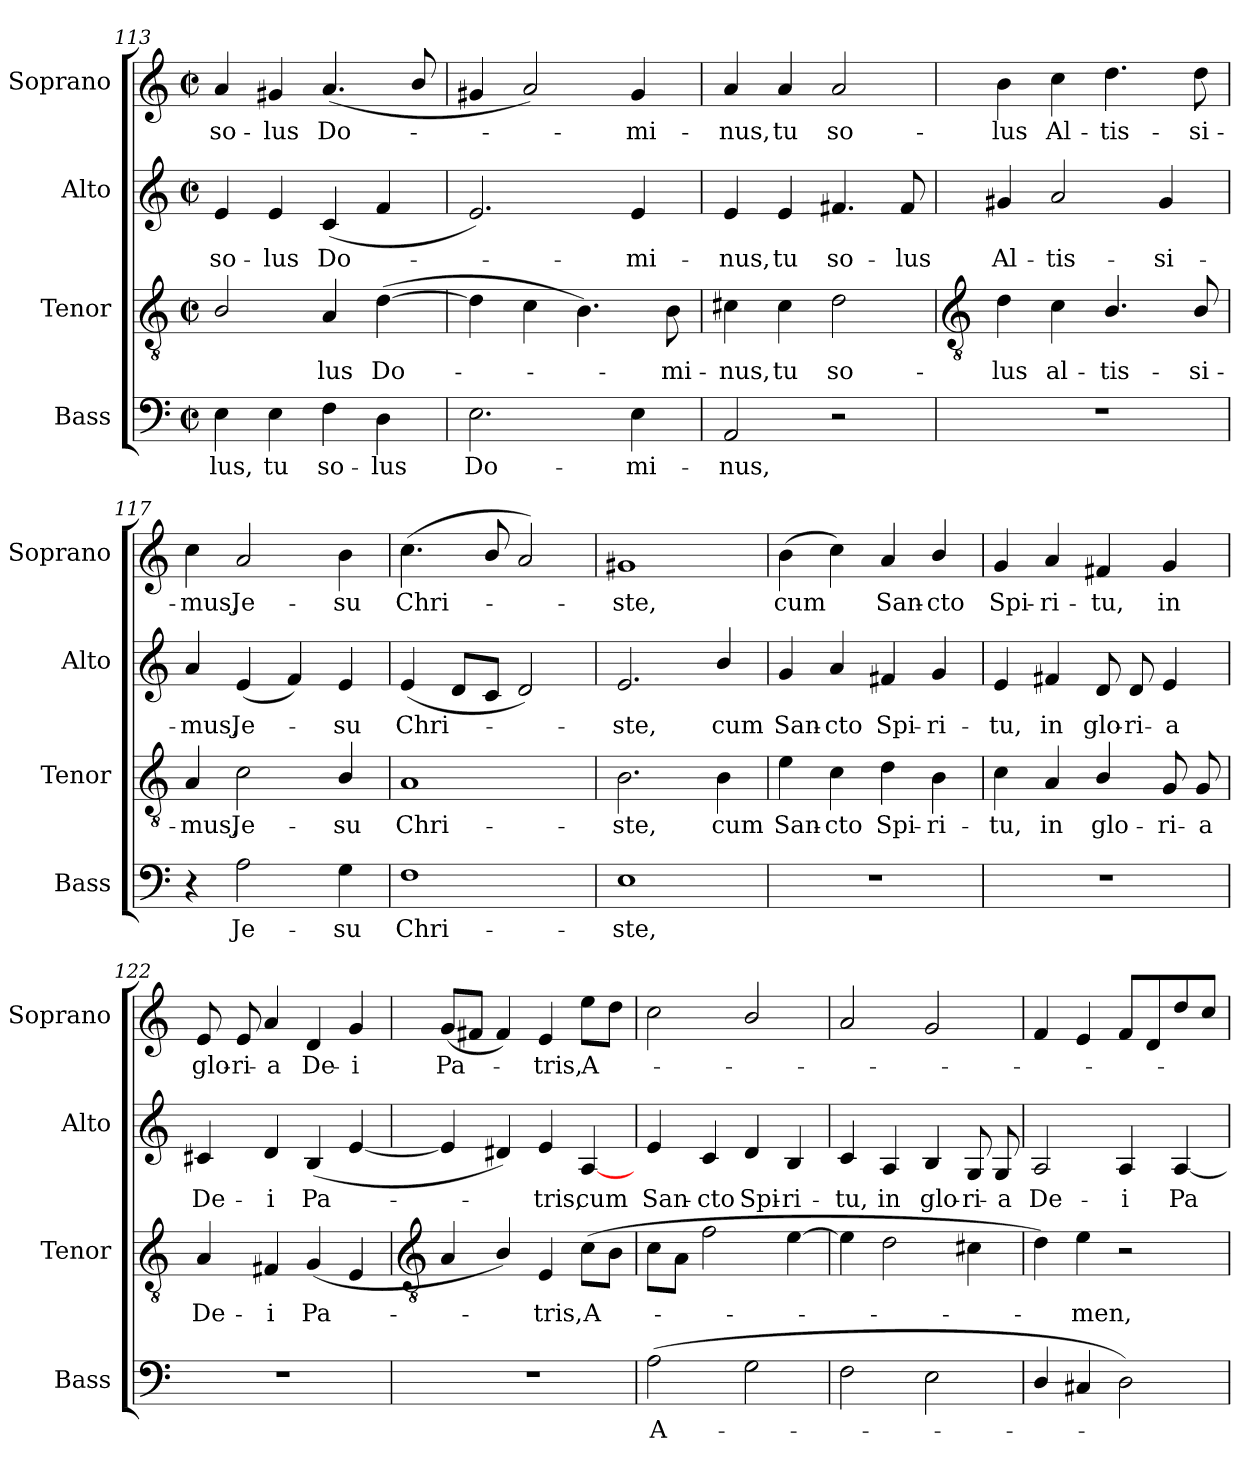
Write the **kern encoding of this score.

**kern	**text	**kern	**text	**kern	**text	**kern	**text
*part4	*part4	*part3	*part3	*part2	*part2	*part1	*part1
*staff4	*staff4	*staff3	*staff3	*staff2	*staff2	*staff1	*staff1
*I"Bass	*	*I"Tenor	*	*I"Alto	*	*I"Soprano	*
*I'Bass	*	*I'Tenor	*	*I'Alto	*	*I'Soprano	*
*clefF4	*	*clefGv2	*	*clefG2	*	*clefG2	*
*k[]	*	*k[]	*	*k[]	*	*k[]	*
*C:	*	*C:	*	*C:	*	*C:	*
*M2/2	*	*M2/2	*	*M2/2	*	*M2/2	*
*met(c|)	*	*met(c|)	*	*met(c|)	*	*met(c|)	*
=113	=113	=113	=113	=113	=113	=113	=113
!	!LO:LY:b	!	!	!	!LO:LY:b	!	!LO:LY:b
4E	lus,	2B/	.	4e	so-	4a	so-
!	!LO:LY:b	!	!	!	!LO:LY:b	!	!LO:LY:b
4E	tu	.	.	4e	-lus	4g#X	-lus
!	!LO:LY:b	!	!LO:LY:b	!	!LO:LY:b	!	!LO:LY:b
4F	so-	4A	lus	(<4c	Do-	(<4.a	Do-
!	!LO:LY:b	!	!LO:LY:b	!	!	!	!
4D	-lus	(>[4d	Do-	4f	.	.	.
.	.	.	.	.	.	8b/	.
=114	=114	=114	=114	=114	=114	=114	=114
!	!LO:LY:b	!	!	!	!	!	!
2.E	Do-	4d]	.	2.e)	.	4g#X	.
.	.	4c	.	.	.	2a)	.
.	.	4.B)	.	.	.	.	.
!	!LO:LY:b	!	!	!	!LO:LY:b	!	!LO:LY:b
4E	-mi-	.	.	4e	mi-	4g#	mi-
!	!	!	!LO:LY:b	!	!	!	!
.	.	8B	mi-	.	.	.	.
=115	=115	=115	=115	=115	=115	=115	=115
!	!LO:LY:b	!	!LO:LY:b	!	!LO:LY:b	!	!LO:LY:b
2AA	-nus,	4c#X	-nus,	4e	-nus,	4a	-nus,
!	!	!	!LO:LY:b	!	!LO:LY:b	!	!LO:LY:b
.	.	4c#	tu	4e	tu	4a	tu
!	!	!	!LO:LY:b	!	!LO:LY:b	!	!LO:LY:b
2r	.	2d	so-	4.f#X	so-	2a	so-
!	!	!	!	!	!LO:LY:b	!	!
.	.	.	.	8f#	-lus	.	.
!!LO:LB:g=z
=116	=116	=116	=116	=116	=116	=116	=116
*	*	*clefGv2	*	*	*	*	*
!	!	!	!LO:LY:b	!	!LO:LY:b	!	!LO:LY:b
1r	.	4d	-lus	4g#X	Al-	4b	-lus
!	!	!	!LO:LY:b	!	!LO:LY:b	!	!LO:LY:b
.	.	4c	al-	2a	-tis-	4cc	Al-
!	!	!	!LO:LY:b	!	!	!	!LO:LY:b
.	.	4.B/	-tis-	.	.	4.dd	-tis-
!	!	!	!	!	!LO:LY:b	!	!
.	.	.	.	4g#	-si-	.	.
!	!	!	!LO:LY:b	!	!	!	!LO:LY:b
.	.	8B/	-si-	.	.	8dd	-si-
=117	=117	=117	=117	=117	=117	=117	=117
!	!	!	!LO:LY:b	!	!LO:LY:b	!	!LO:LY:b
4r	.	4A	-mus,	4a	-mus,	4cc	-mus,
!	!LO:LY:b	!	!LO:LY:b	!	!LO:LY:b	!	!LO:LY:b
2A	Je-	2c	Je-	(<4e	Je-	2a	Je-
.	.	.	.	4f)	.	.	.
!	!LO:LY:b	!	!LO:LY:b	!	!LO:LY:b	!	!LO:LY:b
4G	-su	4B/	-su	4e	su	4b	-su
=118	=118	=118	=118	=118	=118	=118	=118
!	!LO:LY:b	!	!LO:LY:b	!	!LO:LY:b	!	!LO:LY:b
1F	Chri-	1A	Chri-	(<4e	Chri-	(<4.cc	Chri-
.	.	.	.	8dL	.	.	.
.	.	.	.	8cJ	.	8b/	.
.	.	.	.	2d)	.	2a)	.
=119	=119	=119	=119	=119	=119	=119	=119
!	!LO:LY:b	!	!LO:LY:b	!	!LO:LY:b	!	!LO:LY:b
1E	-ste,	2.B	-ste,	2.e	ste,	1g#X	ste,
!	!	!	!LO:LY:b	!	!LO:LY:b	!	!
.	.	4B	cum	4b/	cum	.	.
=120	=120	=120	=120	=120	=120	=120	=120
!	!	!	!LO:LY:b	!	!LO:LY:b	!	!LO:LY:b
1r	.	4e	San-	4g	San-	(>4b	cum
!	!	!	!LO:LY:b	!	!LO:LY:b	!	!
.	.	4c	-cto	4a	-cto	4cc)	.
!	!	!	!LO:LY:b	!	!LO:LY:b	!	!LO:LY:b
.	.	4d	Spi-	4f#X	Spi-	4a	San-
!	!	!	!LO:LY:b	!	!LO:LY:b	!	!LO:LY:b
.	.	4B	-ri-	4g	-ri-	4b/	-cto
=121	=121	=121	=121	=121	=121	=121	=121
!	!	!	!LO:LY:b	!	!LO:LY:b	!	!LO:LY:b
1r	.	4c	-tu,	4e	-tu,	4g	Spi-
!	!	!	!LO:LY:b	!	!LO:LY:b	!	!LO:LY:b
.	.	4A	in	4f#X	in	4a	-ri-
!	!	!	!LO:LY:b	!	!LO:LY:b	!	!LO:LY:b
.	.	4B/	glo-	8d	glo-	4f#X	-tu,
!	!	!	!	!	!LO:LY:b	!	!
.	.	.	.	8d	-ri-	.	.
!	!	!	!LO:LY:b	!	!LO:LY:b	!	!LO:LY:b
.	.	8G	-ri-	4e	-a	4g	in
!	!	!	!LO:LY:b	!	!	!	!
.	.	8G	-a	.	.	.	.
=122	=122	=122	=122	=122	=122	=122	=122
!	!	!	!LO:LY:b	!	!LO:LY:b	!	!LO:LY:b
1r	.	4A	De-	4c#X	De-	8e	glo-
!	!	!	!	!	!	!	!LO:LY:b
.	.	.	.	.	.	8e	-ri-
!	!	!	!LO:LY:b	!	!LO:LY:b	!	!LO:LY:b
.	.	4F#X	-i	4d	-i	4a	-a
!	!	!	!LO:LY:b	!	!LO:LY:b	!	!LO:LY:b
.	.	(<4G	Pa-	(<4B	Pa-	4d	De-
!	!	!	!	!	!	!	!LO:LY:b
.	.	4E	.	[4e	.	4g	-i
!!LO:LB:g=z
=123	=123	=123	=123	=123	=123	=123	=123
*	*	*clefGv2	*	*	*	*	*
!	!	!	!	!	!	!	!LO:LY:b
1r	.	4A	.	4e]	.	(<8gL	Pa-
.	.	.	.	.	.	8f#XJ	.
.	.	4B/)	.	4d#X)	.	4f#)	.
!	!	!	!LO:LY:b	!	!LO:LY:b	!	!LO:LY:b
.	.	4E	tris,	4e	tris,	4e	tris,
!	!	!	!LO:LY:b	!	!LO:LY:b	!	!LO:LY:b
.	.	(>8cL	A-	[4A	cum	8eeL	A-
.	.	8BJ	.	.	.	8ddJ	.
=124	=124	=124	=124	=124	=124	=124	=124
!	!LO:LY:b	!	!	!	!LO:LY:b	!	!
(>2A	A-	8cL	.	4e	San-	2cc	.
.	.	8AJ	.	.	.	.	.
!	!	!	!	!	!LO:LY:b	!	!
.	.	2f	.	4c	-cto	.	.
!	!	!	!	!	!LO:LY:b	!	!
2G	.	.	.	4d	Spi-	2b/	.
!	!	!	!	!	!LO:LY:b	!	!
.	.	[4e	.	4B	-ri-	.	.
=125	=125	=125	=125	=125	=125	=125	=125
!	!	!	!	!	!LO:LY:b	!	!
2F	.	4e]	.	4c	-tu,	2a	.
!	!	!	!	!	!LO:LY:b	!	!
.	.	2d	.	4A	in	.	.
!	!	!	!	!	!LO:LY:b	!	!
2E	.	.	.	4B	glo-	2g	.
!	!	!	!	!	!LO:LY:b	!	!
.	.	4c#X	.	8G	-ri-	.	.
!	!	!	!	!	!LO:LY:b	!	!
.	.	.	.	8G	-a	.	.
=126	=126	=126	=126	=126	=126	=126	=126
!	!	!	!	!	!LO:LY:b	!	!
4D/	.	4d)	.	2A	De-	4f	.
!	!	!	!LO:LY:b	!	!	!	!
4C#X	.	4e	men,	.	.	4e	.
!	!	!	!	!	!LO:LY:b	!	!
2D)	.	2r	.	4A	-i	8fL	.
.	.	.	.	.	.	8d	.
!	!	!	!	!	!LO:LY:b	!	!
.	.	.	.	[4A	Pa-	8dd	.
.	.	.	.	.	.	8ccJ	.
=	=	=	=	=	=	=	=
*-	*-	*-	*-	*-	*-	*-	*-
